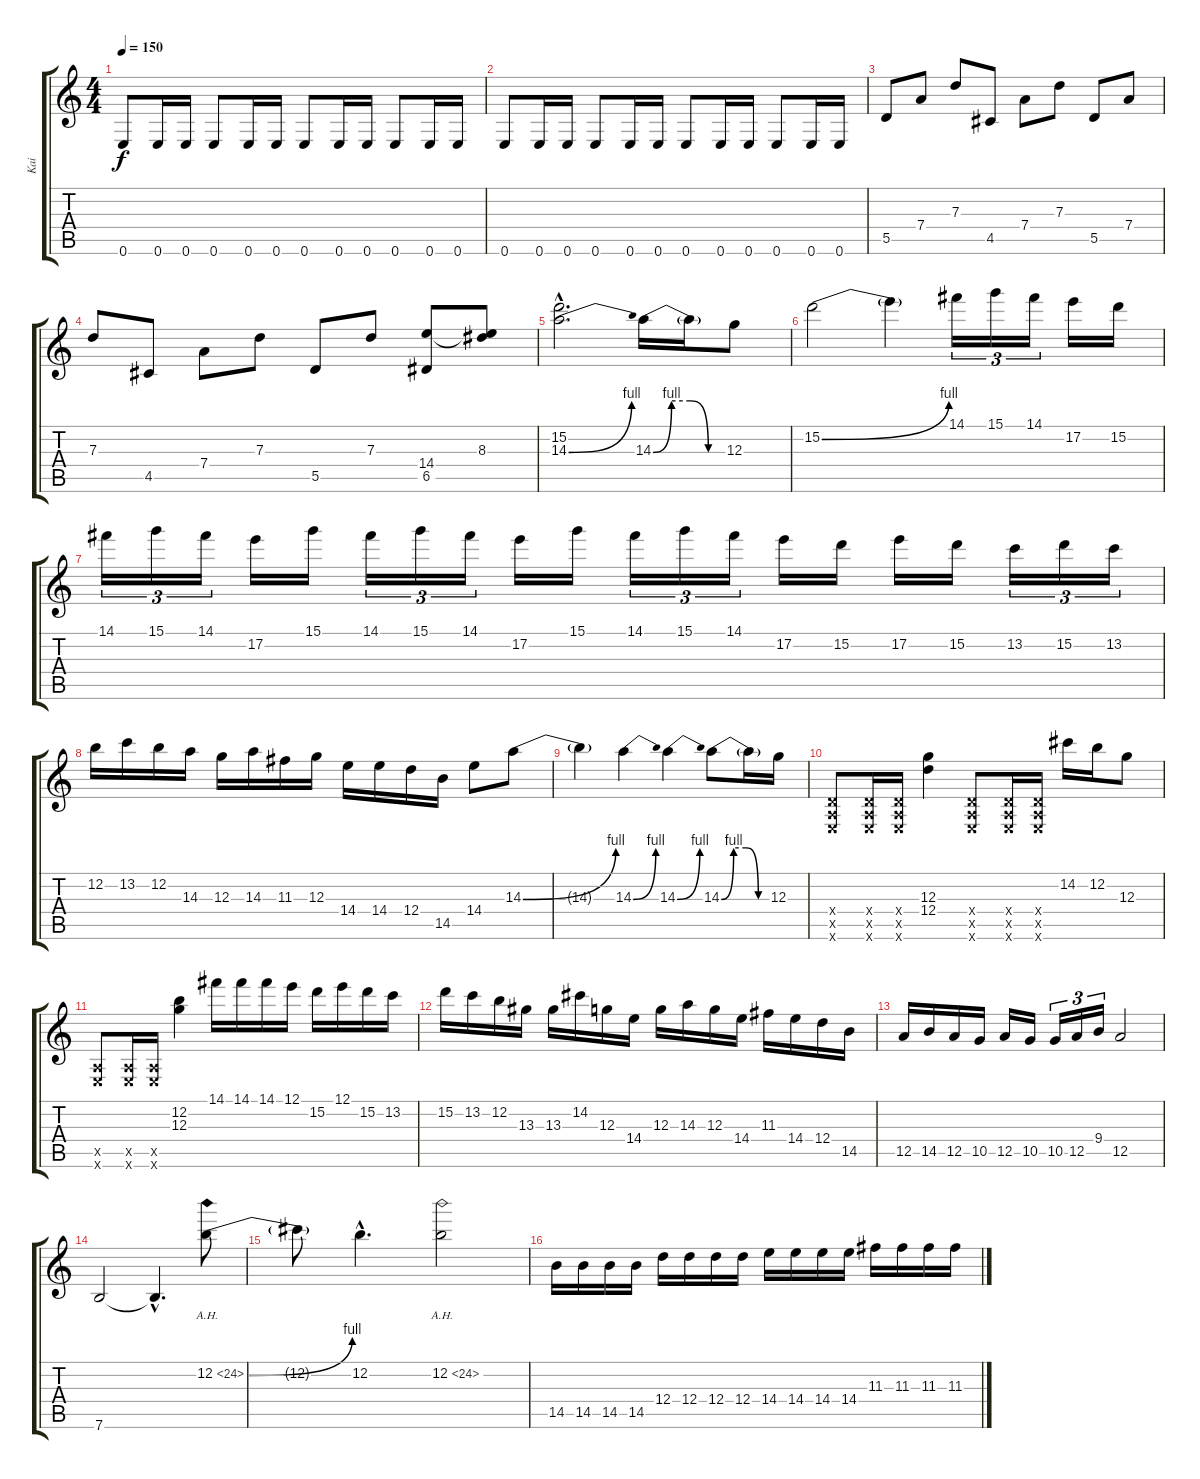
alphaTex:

\track ("Kai" "Kai") {instrument overdrivenguitar}
\staff {score tabs}
\tuning (E4 B3 G3 D3 A2 E2) {hide}
\ts (4 4)
\tempo 150
\clef g2
\ks c
0.6.8{dy f} 0.6.16 0.6.16 0.6.8 0.6.16 0.6.16 0.6.8 0.6.16 0.6.16 0.6.8 0.6.16 0.6.16 |
0.6.8 0.6.16 0.6.16 0.6.8 0.6.16 0.6.16 0.6.8 0.6.16 0.6.16 0.6.8 0.6.16 0.6.16 |
5.5.8 7.4.8 7.3.8 4.5.8 7.4.8 7.3.8 5.5.8 7.4.8 |
7.3.8 4.5.8 7.4.8 7.3.8 5.5.8 7.3.8 (14.4 6.5).8 (8.3 14.4{t}).8 |
(15.2{hac} 14.3{be (bend 0 0 60 4) hac}).2{d} 14.3{be (custom 0 0 15 4 30 4 45 0 60 0)}.16 14.3{t}.16 12.3.8 |
15.2{be (bend 0 0 60 4)}.2 15.2{t}.4 14.1.16{tu (3 2)} 15.1.16{tu (3 2)} 14.1.16{tu (3 2)} 17.2.16 15.2.16 |
14.1.16{tu (3 2)} 15.1.16{tu (3 2)} 14.1.16{tu (3 2)} 17.2.16 15.1.16 14.1.16{tu (3 2)} 15.1.16{tu (3 2)} 14.1.16{tu (3 2)} 17.2.16 15.1.16 14.1.16{tu (3 2)} 15.1.16{tu (3 2)} 14.1.16{tu (3 2)} 17.2.16 15.2.16 17.2.16 15.2.16 13.2.16{tu (3 2)} 15.2.16{tu (3 2)} 13.2.16{tu (3 2)} |
12.2.16 13.2.16 12.2.16 14.3.16 12.3.16 14.3.16 11.3.16 12.3.16 14.4.16 14.4.16 12.4.16 14.5.16 14.4.8 14.3{be (bend 0 0 60 4)}.8 |
14.3{t}.4 14.3{be (bend 0 0 60 4)}.4 14.3{be (bend 0 0 60 4)}.4 14.3{be (custom 0 0 15 4 30 4 45 0 60 0)}.8 14.3{t}.16 12.3.16 |
(0.4{x} 0.5{x} 0.6{x}).8 (0.4{x} 0.5{x} 0.6{x}).16 (0.4{x} 0.5{x} 0.6{x}).16 (12.3 12.4).4 (0.4{x} 0.5{x} 0.6{x}).8 (0.4{x} 0.5{x} 0.6{x}).16 (0.4{x} 0.5{x} 0.6{x}).16 14.2.16 12.2.16 12.3.8 |
(0.5{x} 0.6{x}).8 (0.5{x} 0.6{x}).16 (0.5{x} 0.6{x}).16 (12.2 12.3).4 14.1.16 14.1.16 14.1.16 12.1.16 15.2.16 12.1.16 15.2.16 13.2.16 |
15.2.16 13.2.16 12.2.16 13.3.16 13.3.16 14.2.16 12.3.16 14.4.16 12.3.16 14.3.16 12.3.16 14.4.16 11.3.16 14.4.16 12.4.16 14.5.16 |
12.5.16 14.5.16 12.5.16 10.5.16 12.5.16 10.5.16 10.5.16{tu (3 2)} 12.5.16{tu (3 2)} 9.4.16{tu (3 2)} 12.5.2 |
7.6.2 7.6{hac t}.4{d} 12.2{be (bend 0 0 60 4) ah 12}.8 |
12.2{t}.8 12.2{hac}.4{d} 12.2{ah 12}.2 |
14.5.16 14.5.16 14.5.16 14.5.16 12.4.16 12.4.16 12.4.16 12.4.16 14.4.16 14.4.16 14.4.16 14.4.16 11.3.16 11.3.16 11.3.16 11.3.16
